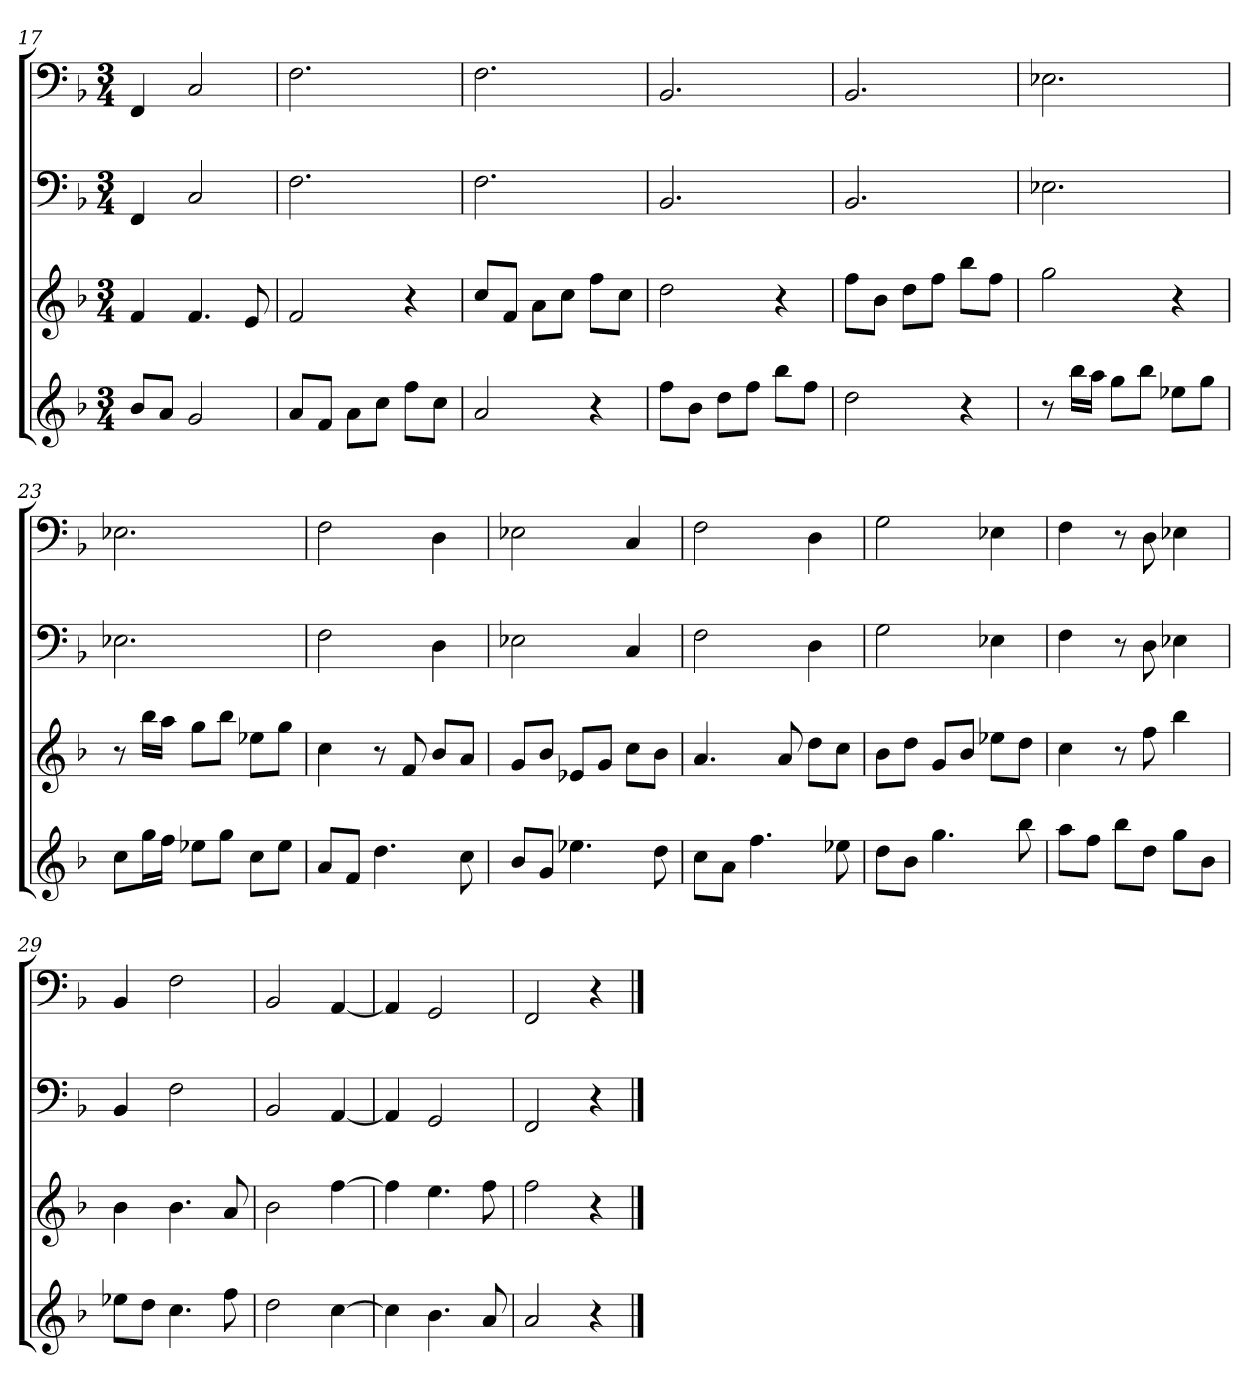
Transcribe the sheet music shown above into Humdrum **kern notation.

**kern	**kern	**kern	**kern
*part4	*part3	*part2	*part1
*staff4	*staff3	*staff2	*staff1
*k[b-]	*k[b-]	*k[b-]	*k[b-]
*F:	*F:	*F:	*F:
*M3/4	*M3/4	*M3/4	*M3/4
=17	=17	=17	=17
8b-L	4f	4FF	4FF
8aJ	.	.	.
2g	4.f	2C	2C
.	8e	.	.
=18	=18	=18	=18
8aL	2f	2.F	2.F
8fJ	.	.	.
8aL	.	.	.
8ccJ	.	.	.
8ffL	4r	.	.
8ccJ	.	.	.
=19	=19	=19	=19
2a	8ccL	2.F	2.F
.	8fJ	.	.
.	8aL	.	.
.	8ccJ	.	.
4r	8ffL	.	.
.	8ccJ	.	.
=20	=20	=20	=20
8ffL	2dd	2.BB-	2.BB-
8b-J	.	.	.
8ddL	.	.	.
8ffJ	.	.	.
8bb-L	4r	.	.
8ffJ	.	.	.
=21	=21	=21	=21
2dd	8ffL	2.BB-	2.BB-
.	8b-J	.	.
.	8ddL	.	.
.	8ffJ	.	.
4r	8bb-L	.	.
.	8ffJ	.	.
=22	=22	=22	=22
8r	2gg	2.E-X	2.E-X
16bb-LL	.	.	.
16aaJJ	.	.	.
8ggL	.	.	.
8bb-J	.	.	.
8ee-XL	4r	.	.
8ggJ	.	.	.
=23	=23	=23	=23
8ccL	8r	2.E-X	2.E-X
16ggL	16bb-LL	.	.
16ffJJ	16aaJJ	.	.
8ee-XL	8ggL	.	.
8ggJ	8bb-J	.	.
8ccL	8ee-XL	.	.
8ee-J	8ggJ	.	.
=24	=24	=24	=24
8aL	4cc	2F	2F
8fJ	.	.	.
4.dd	8r	.	.
.	8f	.	.
.	8b-L	4D	4D
8cc	8aJ	.	.
=25	=25	=25	=25
8b-L	8gL	2E-X	2E-X
8gJ	8b-J	.	.
4.ee-X	8e-XL	.	.
.	8gJ	.	.
.	8ccL	4C	4C
8dd	8b-J	.	.
=26	=26	=26	=26
8ccL	4.a	2F	2F
8aJ	.	.	.
4.ff	.	.	.
.	8a	.	.
.	8ddL	4D	4D
8ee-X	8ccJ	.	.
=27	=27	=27	=27
8ddL	8b-L	2G	2G
8b-J	8ddJ	.	.
4.gg	8gL	.	.
.	8b-J	.	.
.	8ee-XL	4E-X	4E-X
8bb-	8ddJ	.	.
=28	=28	=28	=28
8aaL	4cc	4F	4F
8ffJ	.	.	.
8bb-L	8r	8r	8r
8ddJ	8ff	8D	8D
8ggL	4bb-	4E-X	4E-X
8b-J	.	.	.
=29	=29	=29	=29
8ee-XL	4b-	4BB-	4BB-
8ddJ	.	.	.
4.cc	4.b-	2F	2F
8ff	8a	.	.
=30	=30	=30	=30
2dd	2b-	2BB-	2BB-
[4cc	[4ff	[4AA	[4AA
=31	=31	=31	=31
4cc]	4ff]	4AA]	4AA]
4.b-	4.ee	2GG	2GG
8a	8ff	.	.
=32	=32	=32	=32
2a	2ff	2FF	2FF
4r	4r	4r	4r
==	==	==	==
*-	*-	*-	*-
